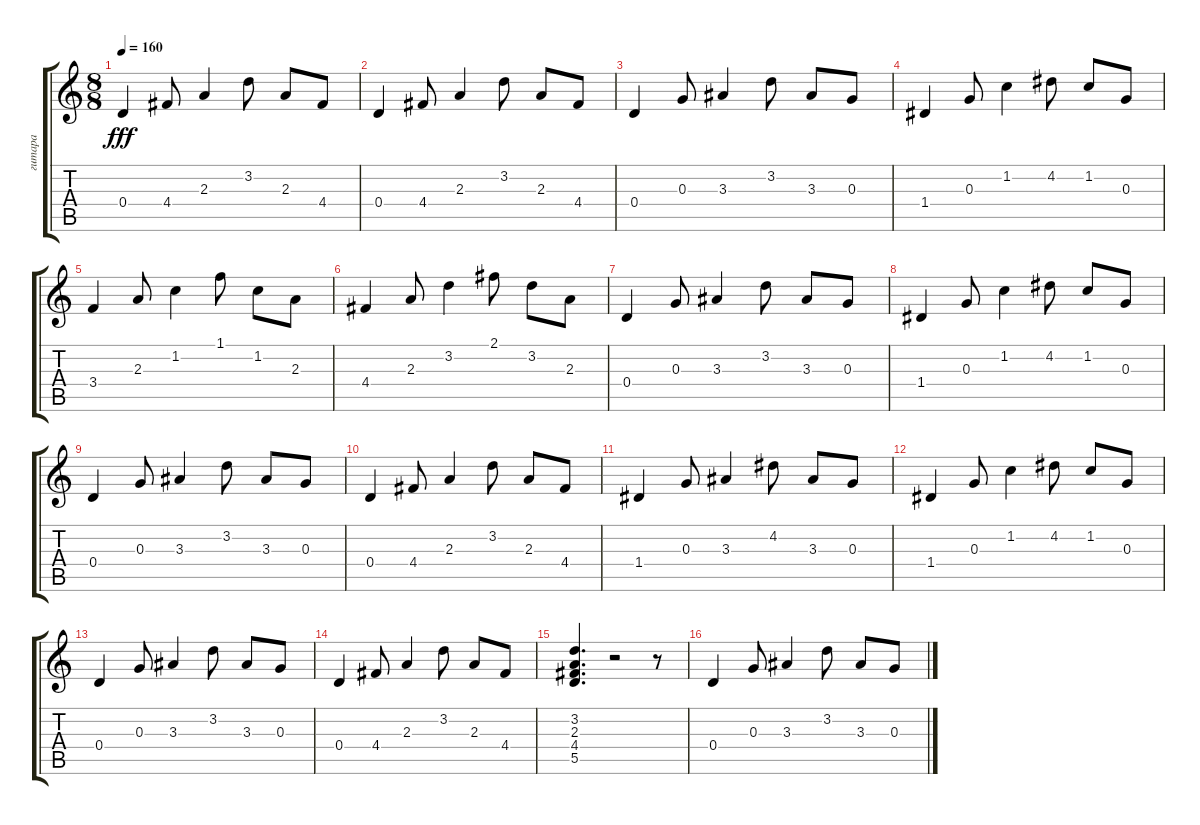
\track ("гитара" "гитара") {instrument acousticguitarsteel}
\staff {score tabs}
\tuning (E4 B3 G3 D3 A2 E2) {hide}
\ts (8 8)
\tempo 160
\clef g2
\ks c
0.4.4{dy fff} 4.4.8 2.3.4 3.2.8 2.3.8 4.4.8 |
0.4.4 4.4.8 2.3.4 3.2.8 2.3.8 4.4.8 |
0.4.4 0.3.8 3.3.4 3.2.8 3.3.8 0.3.8 |
1.4.4 0.3.8 1.2.4 4.2.8 1.2.8 0.3.8 |
3.4.4 2.3.8 1.2.4 1.1.8 1.2.8 2.3.8 |
4.4.4 2.3.8 3.2.4 2.1.8 3.2.8 2.3.8 |
0.4.4 0.3.8 3.3.4 3.2.8 3.3.8 0.3.8 |
1.4.4 0.3.8 1.2.4 4.2.8 1.2.8 0.3.8 |
0.4.4 0.3.8 3.3.4 3.2.8 3.3.8 0.3.8 |
0.4.4 4.4.8 2.3.4 3.2.8 2.3.8 4.4.8 |
1.4.4 0.3.8 3.3.4 4.2.8 3.3.8 0.3.8 |
1.4.4 0.3.8 1.2.4 4.2.8 1.2.8 0.3.8 |
0.4.4 0.3.8 3.3.4 3.2.8 3.3.8 0.3.8 |
0.4.4 4.4.8 2.3.4 3.2.8 2.3.8 4.4.8 |
(3.2 2.3 4.4 5.5).4{d} r.2 r.8 |
0.4.4 0.3.8 3.3.4 3.2.8 3.3.8 0.3.8
